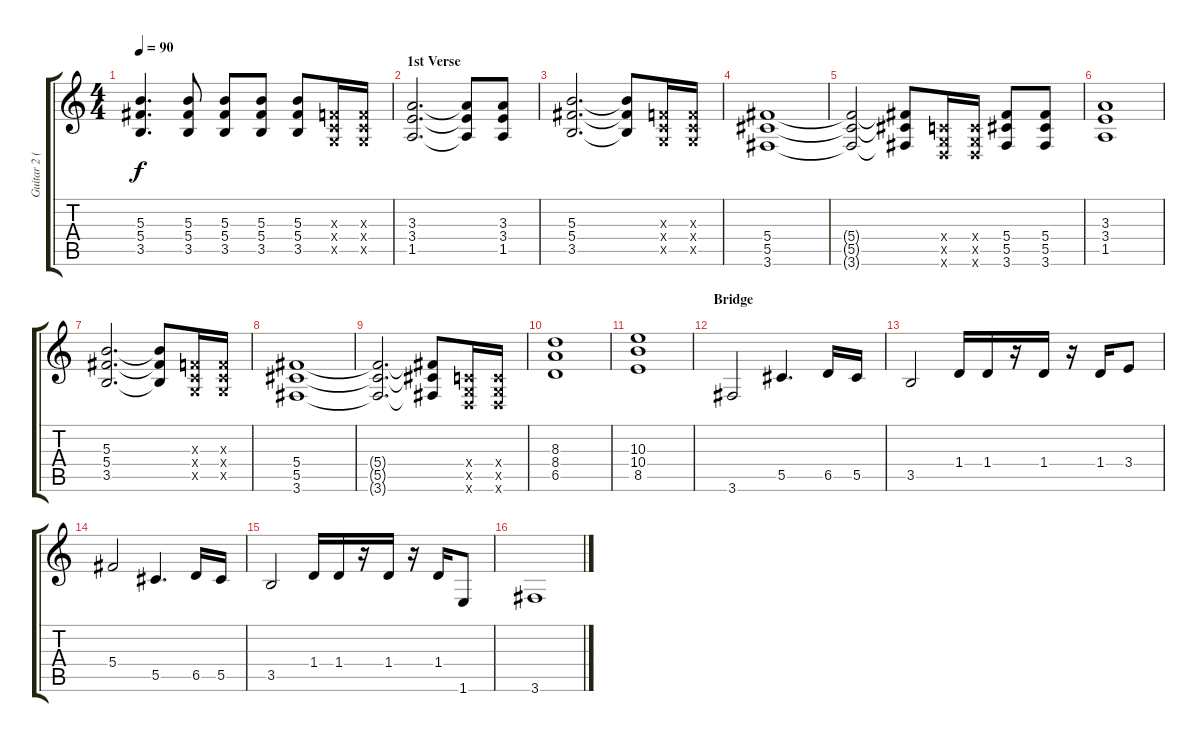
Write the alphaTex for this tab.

\track ("Guitar 2 (Izzy)" "Guitar 2 (") {instrument overdrivenguitar}
\staff {score tabs}
\tuning (Eb4 Bb3 Gb3 Db3 Ab2 Eb2) {hide}
\ts (4 4)
\tempo 90
\clef g2
\ks c
(5.3{t} 5.4{t} 3.5{t}).4{d dy f} (5.3 5.4 3.5).8 (5.3 5.4 3.5).8 (5.3 5.4 3.5).8 (5.3 5.4 3.5).8 (-1.3{x} -1.4{x} -1.5{x}).16 (-1.3{x} -1.4{x} -1.5{x}).16 |
\section ("" "1st Verse")
(3.3 3.4 1.5).2{d} (3.3{t} 3.4{t} 1.5{t}).8 (3.3 3.4 1.5).8 |
(5.3 5.4 3.5).2{d} (5.3{t} 5.4{t} 3.5{t}).8 (-1.3{x} -1.4{x} -1.5{x}).16 (-1.3{x} -1.4{x} -1.5{x}).16 |
(5.4 5.5 3.6).1 |
(5.4{t} 5.5{t} 3.6{t}).2 (5.4{t} 5.5{t} 3.6{t}).8 (-1.4{x} -1.5{x} -1.6{x}).16 (-1.4{x} -1.5{x} -1.6{x}).16 (5.4 5.5 3.6).8 (5.4 5.5 3.6).8 |
(3.3 3.4 1.5).1 |
(5.3 5.4 3.5).2{d} (5.3{t} 5.4{t} 3.5{t}).8 (-1.3{x} -1.4{x} -1.5{x}).16 (-1.3{x} -1.4{x} -1.5{x}).16 |
(5.4 5.5 3.6).1 |
(5.4{t} 5.5{t} 3.6{t}).2{d} (5.4{t} 5.5{t} 3.6{t}).8 (-1.4{x} -1.5{x} -1.6{x}).16 (-1.4{x} -1.5{x} -1.6{x}).16 |
(8.3 8.4 6.5).1 |
(10.3 10.4 8.5).1 |
\section ("" "Bridge")
3.6.2 5.5.4{d} 6.5.16 5.5.16 |
3.5.2 1.4.16 1.4.16 r.16 1.4.16 r.16 1.4.16 3.4.8 |
5.4.2 5.5.4{d} 6.5.16 5.5.16 |
3.5.2 1.4.16 1.4.16 r.16 1.4.16 r.16 1.4.16 1.6.8 |
3.6.1
